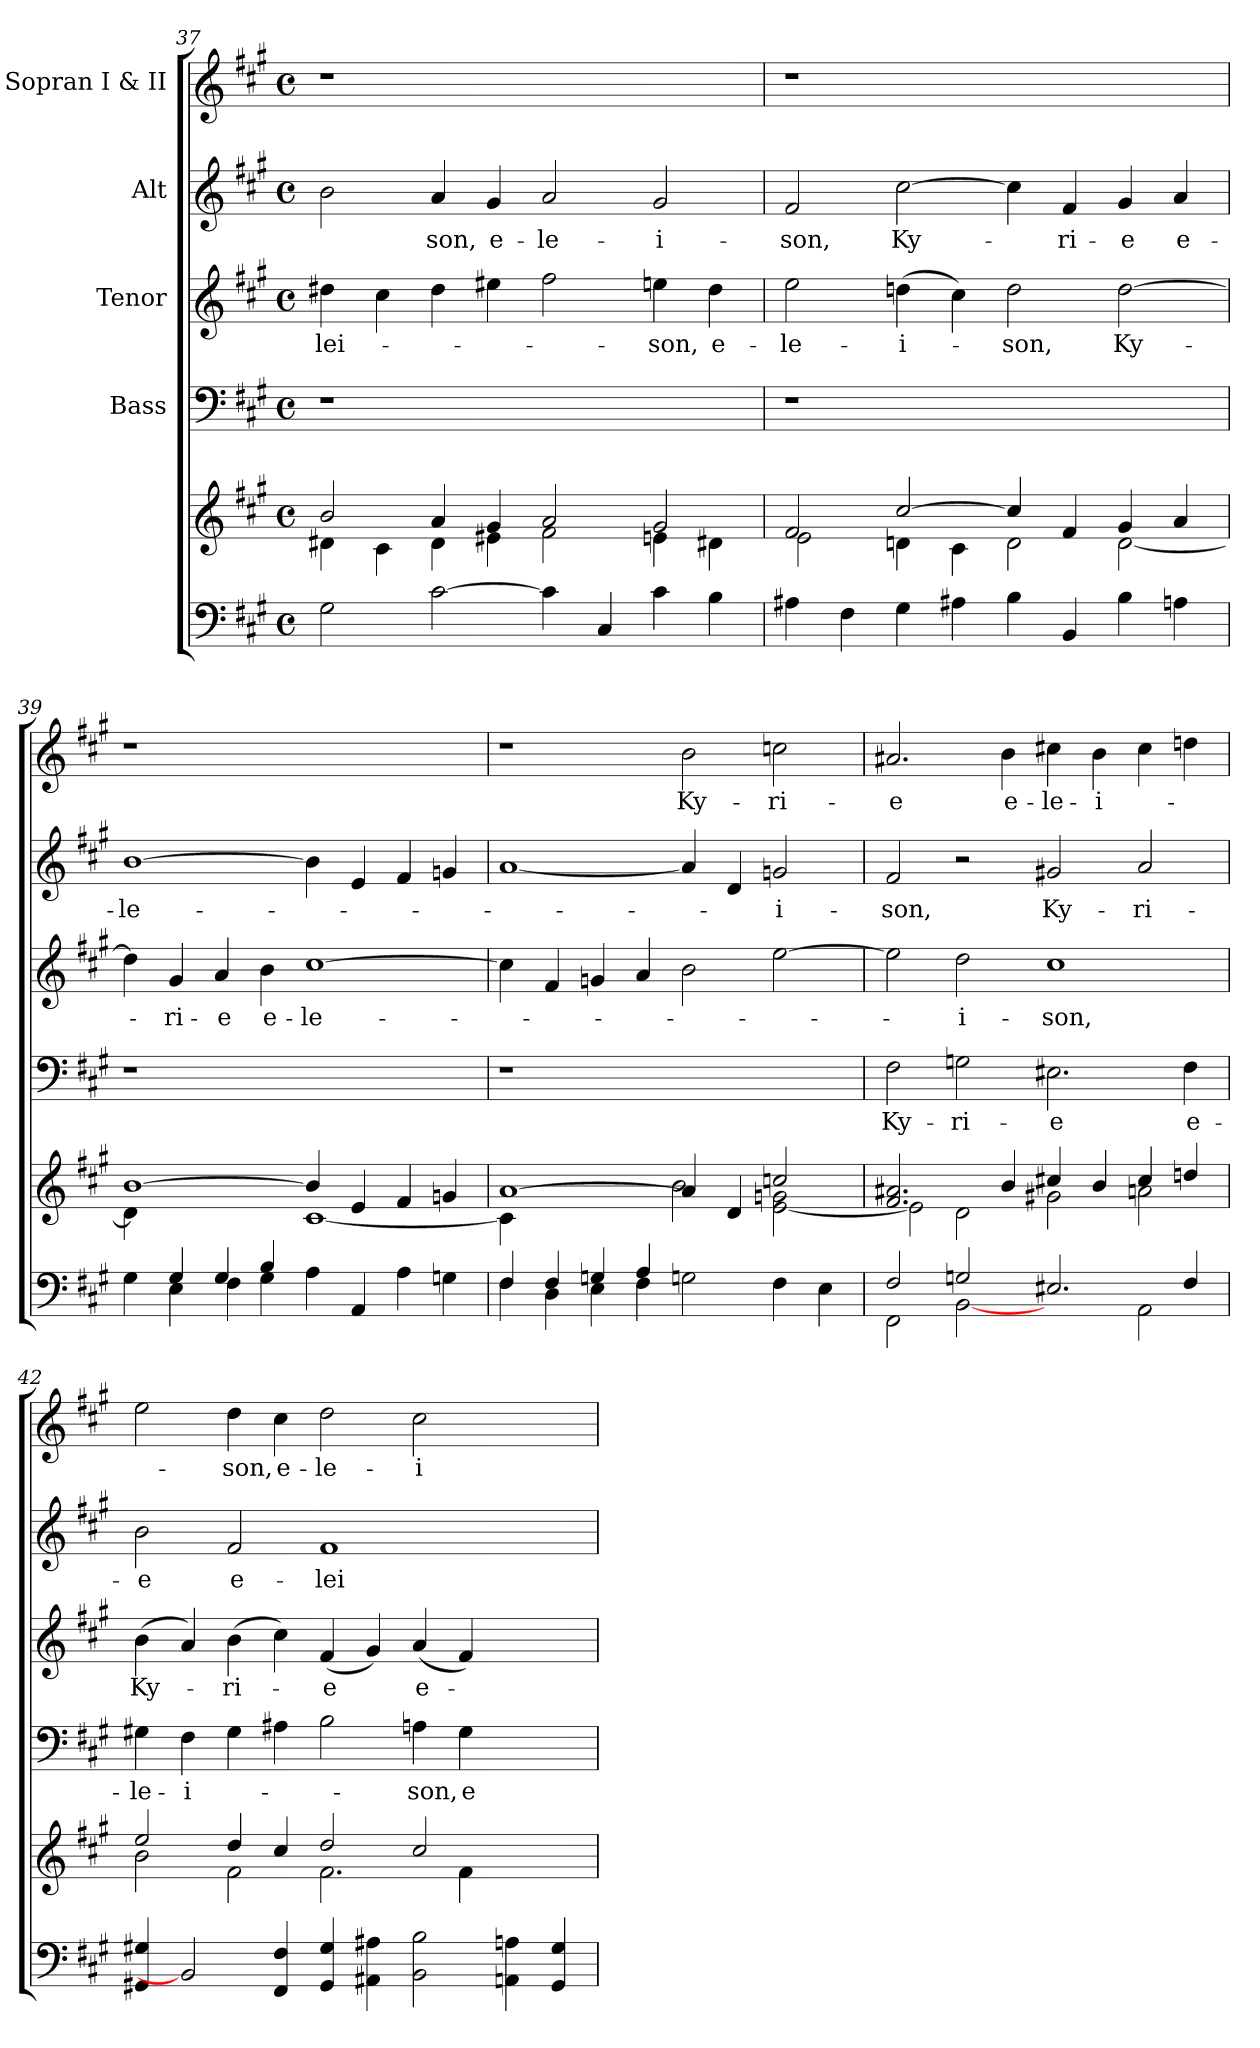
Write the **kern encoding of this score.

**kern	**kern	**kern	**text	**kern	**text	**kern	**text	**kern	**text
*part5	*part5	*part4	*part4	*part3	*part3	*part2	*part2	*part1	*part1
*staff6	*staff5	*staff4	*staff4	*staff3	*staff3	*staff2	*staff2	*staff1	*staff1
*	*	*I"Bass	*	*I"Tenor	*	*I"Alt	*	*I"Sopran  I & II	*
*clefF4	*clefG2	*clefF4	*	*clefG2	*	*clefG2	*	*clefG2	*
*k[f#c#g#]	*k[f#c#g#]	*k[f#c#g#]	*	*k[f#c#g#]	*	*k[f#c#g#]	*	*k[f#c#g#]	*
*f#:	*f#:	*f#:	*	*f#:	*	*f#:	*	*f#:	*
*M4/4	*M4/4	*M4/4	*	*M4/4	*	*M4/4	*	*M4/4	*
*met(c)	*met(c)	*met(c)	*	*met(c)	*	*met(c)	*	*met(c)	*
=37	=37	=37	=37	=37	=37	=37	=37	=37	=37
*	*^	*	*	*	*	*	*	*	*
!	!	!	!	!	!	!LO:LY:b	!	!	!	!
2G#\	2b/	4d#X\	1r	.	4dd#X\	lei-	2b\	.	1r	.
.	.	4c#\	.	.	4cc#\	.	.	.	.	.
!	!	!	!	!	!	!	!	!LO:LY:b	!	!
[2c#\	4a/	4d#\	.	.	4dd#\	.	4a/	-son,	.	.
!	!	!	!	!	!	!	!	!LO:LY:b	!	!
.	4g#/	4e#X\	.	.	4ee#X\	.	4g#/	e-	.	.
!	!	!	!	!	!	!	!	!LO:LY:b	!	!
4c#\]	2a/	2f#\	1ryy	.	2ff#\	.	2a/	-le-	1ryy	.
4C#/	.	.	.	.	.	.	.	.	.	.
!	!	!	!	!	!	!LO:LY:b	!	!LO:LY:b	!	!
4c#\	2g#/	4en\	.	.	4een\	-son,	2g#/	-i-	.	.
!	!	!	!	!	!	!LO:LY:b	!	!	!	!
4B\	.	4d#X\	.	.	4dd#\	e-	.	.	.	.
=38	=38	=38	=38	=38	=38	=38	=38	=38	=38	=38
!	!	!	!	!	!	!LO:LY:b	!	!LO:LY:b	!	!
4A#X\	2f#/	2e\	1r	.	2ee\	-le-	2f#/	-son,	1r	.
4F#\	.	.	.	.	.	.	.	.	.	.
!	!	!	!	!	!	!LO:LY:b	!	!LO:LY:b	!	!
4G#\	[>2cc#/	4dn\	.	.	(>4ddn\	-i-	[2cc#\	Ky-	.	.
4A#X\	.	4c#\	.	.	4cc#\)	.	.	.	.	.
!	!	!	!	!	!	!LO:LY:b	!	!	!	!
4B\	4cc#/]	2d\	1ryy	.	2dd\	-son,	4cc#\]	.	1ryy	.
!	!	!	!	!	!	!	!	!LO:LY:b	!	!
4BB/	4f#/	.	.	.	.	.	4f#/	-ri-	.	.
!	!	!	!	!	!	!LO:LY:b	!	!LO:LY:b	!	!
4B\	4g#/	[<2d\	.	.	[2dd\	Ky-	4g#/	-e	.	.
!	!	!	!	!	!	!	!	!LO:LY:b	!	!
4An\	4a/	.	.	.	.	.	4a/	e-	.	.
!!LO:LB:g=z
=39	=39	=39	=39	=39	=39	=39	=39	=39	=39	=39
*^	*	*	*	*	*	*	*	*	*	*
!	!	!	!	!	!	!	!	!	!LO:LY:b	!	!
4ryy	4G#\	[>1b	4d\]	1r	.	4dd\]	.	[1b	-le-	1r	.
!	!	!	!	!	!	!	!LO:LY:b	!	!	!	!
4G#/	4E\	.	2.ryy	.	.	4g#/	-ri-	.	.	.	.
!	!	!	!	!	!	!	!LO:LY:b	!	!	!	!
4G#/	4F#\	.	.	.	.	4a/	-e	.	.	.	.
!	!	!	!	!	!	!	!LO:LY:b	!	!	!	!
4B/	4G#\	.	.	.	.	4b\	e-	.	.	.	.
!	!	!	!	!	!	!	!LO:LY:b	!	!	!	!
1ryy	4A\	4b/]	[<1c#	1ryy	.	[1cc#	-le-	4b\]	.	1ryy	.
.	4AA/	4e/	.	.	.	.	.	4e/	.	.	.
.	4A\	4f#/	.	.	.	.	.	4f#/	.	.	.
.	4Gn\	4gn/	.	.	.	.	.	4gn/	.	.	.
=40	=40	=40	=40	=40	=40	=40	=40	=40	=40	=40	=40
4F#/	4F#\	[>1a	4c#\]	1r	.	4cc#\]	.	[1a	.	1r	.
4F#/	4D\	.	2.ryy	.	.	4f#/	.	.	.	.	.
4Gn/	4E\	.	.	.	.	4gn/	.	.	.	.	.
4A/	4F#\	.	.	.	.	4a/	.	.	.	.	.
!	!	!	!	!	!	!	!	!	!	!	!LO:LY:b
1ryy	2Gn\	4a/]	2b\	1ryy	.	2b\	.	4a/]	.	2b\	Ky-
.	.	4d/	.	.	.	.	.	4d/	.	.	.
!	!	!	!	!	!	!	!	!	!LO:LY:b	!	!LO:LY:b
.	4F#\	2ccn/	[<2e\ 2gn\	.	.	[2ee\	.	2gn/	-i-	2ccn\	-ri-
.	4E\	.	.	.	.	.	.	.	.	.	.
=41	=41	=41	=41	=41	=41	=41	=41	=41	=41	=41	=41
!	!	!	!	!	!LO:LY:b	!	!	!	!LO:LY:b	!	!LO:LY:b
2F#/	2FF#\	2.f#/ 2.a#X/	2e\]	2F#\	Ky-	2ee\]	.	2f#/	-son,	2.a#X/	-e
!	!	!	!	!	!LO:LY:b	!	!LO:LY:b	!	!	!	!
2Gn/	[2BB	.	2d\	2Gn\	-ri-	2dd\	-i-	2r	.	.	.
!	!	!	!	!	!	!	!	!	!	!	!LO:LY:b
.	.	4b/	.	.	.	.	.	.	.	4b\	e-
!	!	!	!	!	!LO:LY:b	!	!LO:LY:b	!	!LO:LY:b	!	!LO:LY:b
2.E#X/	2ryy	4cc#X/	2g#X\	2.E#X\	-e	1cc#	-son,	2g#X/	Ky-	4cc#X\	-le-
!	!	!	!	!	!	!	!	!	!	!	!LO:LY:b
.	.	4b/	.	.	.	.	.	.	.	4b\	-i-
!	!	!	!	!	!	!	!	!	!LO:LY:b	!	!
.	2AA\	4cc#/	2a\	.	.	.	.	2a/	-ri-	4cc#\	.
!	!	!	!	!	!LO:LY:b	!	!	!	!	!	!
4F#/	.	4ddn/	.	4F#\	e-	.	.	.	.	4ddn\	.
*v	*v	*	*	*	*	*	*	*	*	*	*
=42	=42	=42	=42	=42	=42	=42	=42	=42	=42	=42
!	!	!	!	!LO:LY:b	!	!LO:LY:b	!	!LO:LY:b	!	!
4GG#X/ 4G#X/	2ee/	2b\	4G#X\	-le-	(>4b\	Ky-	2b\	-e	2ee\	.
!	!	!	!	!LO:LY:b	!	!	!	!	!	!
2BB]	.	.	4F#\	-i-	4a/)	.	.	.	.	.
!	!	!	!	!	!	!LO:LY:b	!	!LO:LY:b	!	!LO:LY:b
.	4dd/	2f#\	4G#\	.	(>4b\	-ri-	2f#/	e-	4dd\	-son,
!	!	!	!	!	!	!	!	!	!	!LO:LY:b
4FF#/ 4F#/	4cc#/	.	4A#X\	.	4cc#\)	.	.	.	4cc#\	e-
!	!	!	!	!	!	!LO:LY:b	!	!LO:LY:b	!	!LO:LY:b
4GG#/ 4G#/	2dd/	2.f#\	2B\	.	(<4f#/	-e	1f#	-lei-	2dd\	-le-
4AA#X\ 4A#X\	.	.	.	.	4g#/)	.	.	.	.	.
!	!	!	!	!LO:LY:b	!	!LO:LY:b	!	!	!	!LO:LY:b
2BB\ 2B\	2cc#/	.	4An\	-son,	(<4a/	e-	.	.	2cc#\	-i-
!	!	!	!	!LO:LY:b	!	!	!	!	!	!
.	.	4f#\	4G#\	e-	4f#/)	.	.	.	.	.
4AAn\ 4An\	2ryy	2ryy	2ryy	.	2ryy	.	2ryy	.	2ryy	.
4GG#/ 4G#/	.	.	.	.	.	.	.	.	.	.
*	*v	*v	*	*	*	*	*	*	*	*
=	=	=	=	=	=	=	=	=	=
*-	*-	*-	*-	*-	*-	*-	*-	*-	*-
